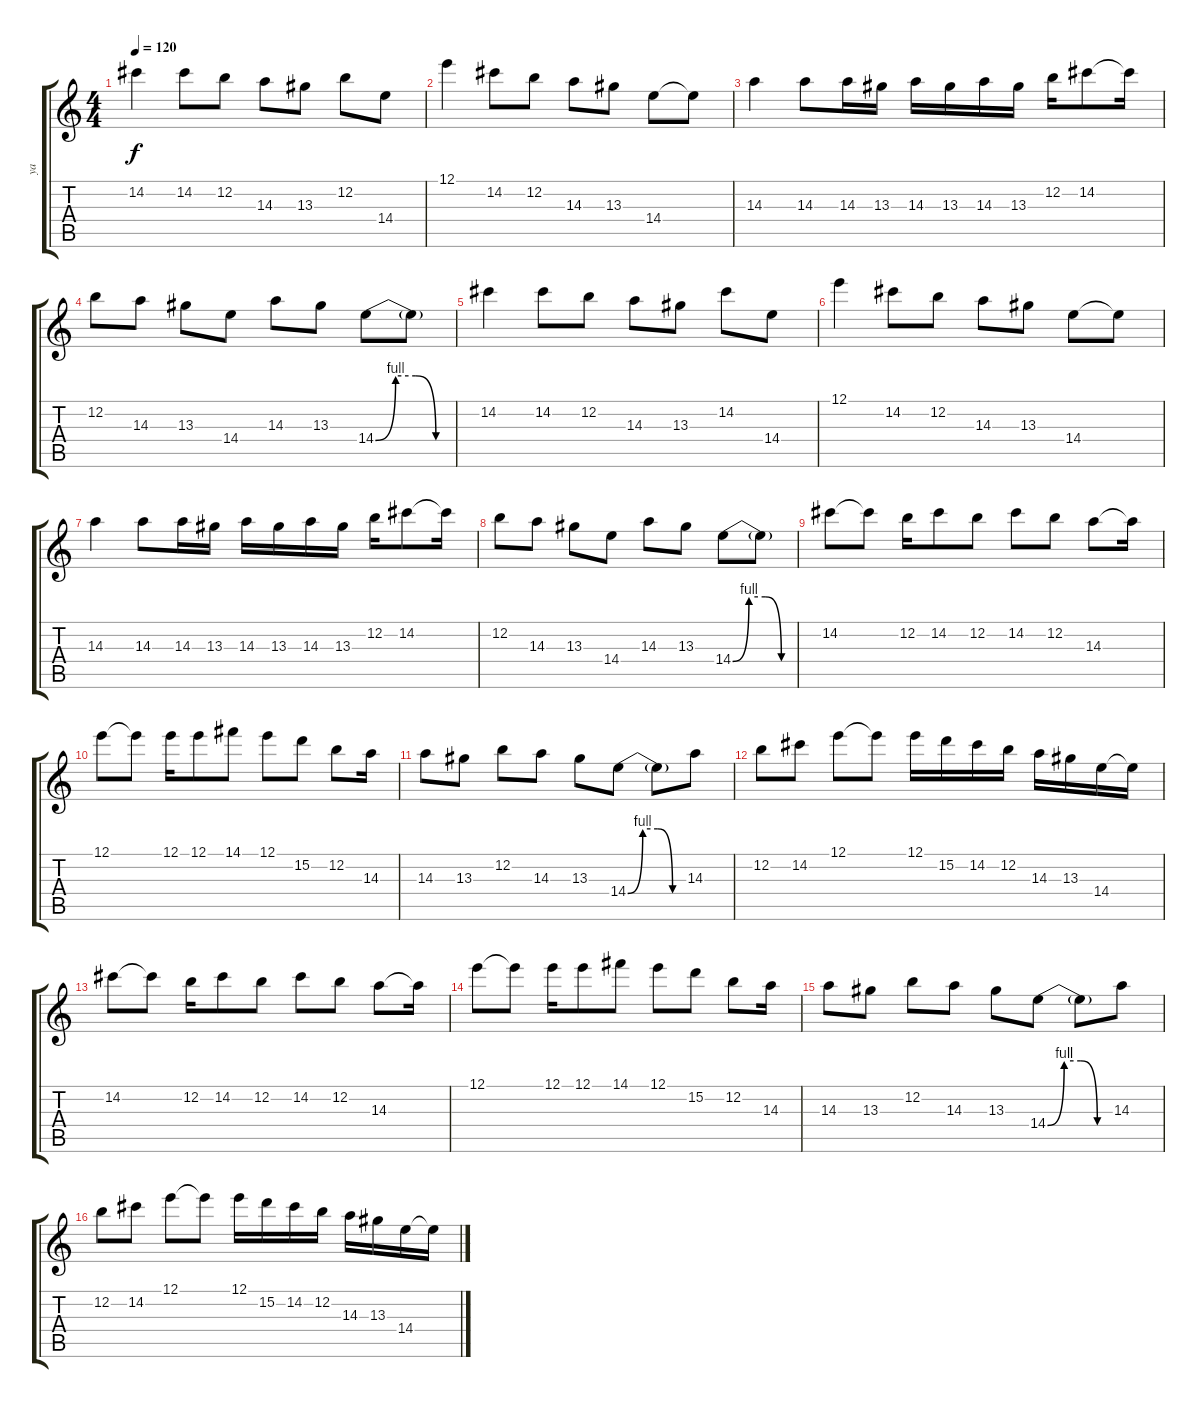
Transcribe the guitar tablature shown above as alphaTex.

\track ("ya" "ya") {instrument overdrivenguitar}
\staff {score tabs}
\tuning (E4 B3 G3 D3 A2 E2) {hide}
\ts (4 4)
\tempo 120
\clef g2
\ks c
14.2.4{dy f} 14.2.8 12.2.8 14.3.8 13.3.8 12.2.8 14.4.8 |
12.1.4 14.2.8 12.2.8 14.3.8 13.3.8 14.4.8 14.4{t}.8 |
14.3.4 14.3.8 14.3.16 13.3.16 14.3.16 13.3.16 14.3.16 13.3.16 12.2.16 14.2.8 14.2{t}.16 |
12.2.8 14.3.8 13.3.8 14.4.8 14.3.8 13.3.8 14.4{be (custom 0 0 15 4 30 4 45 0 60 0)}.8 14.4{t}.8 |
14.2.4 14.2.8 12.2.8 14.3.8 13.3.8 14.2.8 14.4.8 |
12.1.4 14.2.8 12.2.8 14.3.8 13.3.8 14.4.8 14.4{t}.8 |
14.3.4 14.3.8 14.3.16 13.3.16 14.3.16 13.3.16 14.3.16 13.3.16 12.2.16 14.2.8 14.2{t}.16 |
12.2.8 14.3.8 13.3.8 14.4.8 14.3.8 13.3.8 14.4{be (custom 0 0 15 4 30 4 45 0 60 0)}.8 14.4{t}.8 |
14.2.8 14.2{t}.8 12.2.16 14.2.8 12.2.8 14.2.8 12.2.8 14.3.8 14.3{t}.16 |
12.1.8 12.1{t}.8 12.1.16 12.1.8 14.1.8 12.1.8 15.2.8 12.2.8 14.3.16 |
14.3.8 13.3.8 12.2.8 14.3.8 13.3.8 14.4{be (custom 0 0 15 4 30 4 45 0 60 0)}.8 14.4{t}.8 14.3.8 |
12.2.8 14.2.8 12.1.8 12.1{t}.8 12.1.16 15.2.16 14.2.16 12.2.16 14.3.16 13.3.16 14.4.16 14.4{t}.16 |
14.2.8 14.2{t}.8 12.2.16 14.2.8 12.2.8 14.2.8 12.2.8 14.3.8 14.3{t}.16 |
12.1.8 12.1{t}.8 12.1.16 12.1.8 14.1.8 12.1.8 15.2.8 12.2.8 14.3.16 |
14.3.8 13.3.8 12.2.8 14.3.8 13.3.8 14.4{be (custom 0 0 15 4 30 4 45 0 60 0)}.8 14.4{t}.8 14.3.8 |
12.2.8 14.2.8 12.1.8 12.1{t}.8 12.1.16 15.2.16 14.2.16 12.2.16 14.3.16 13.3.16 14.4.16 14.4{t}.16
